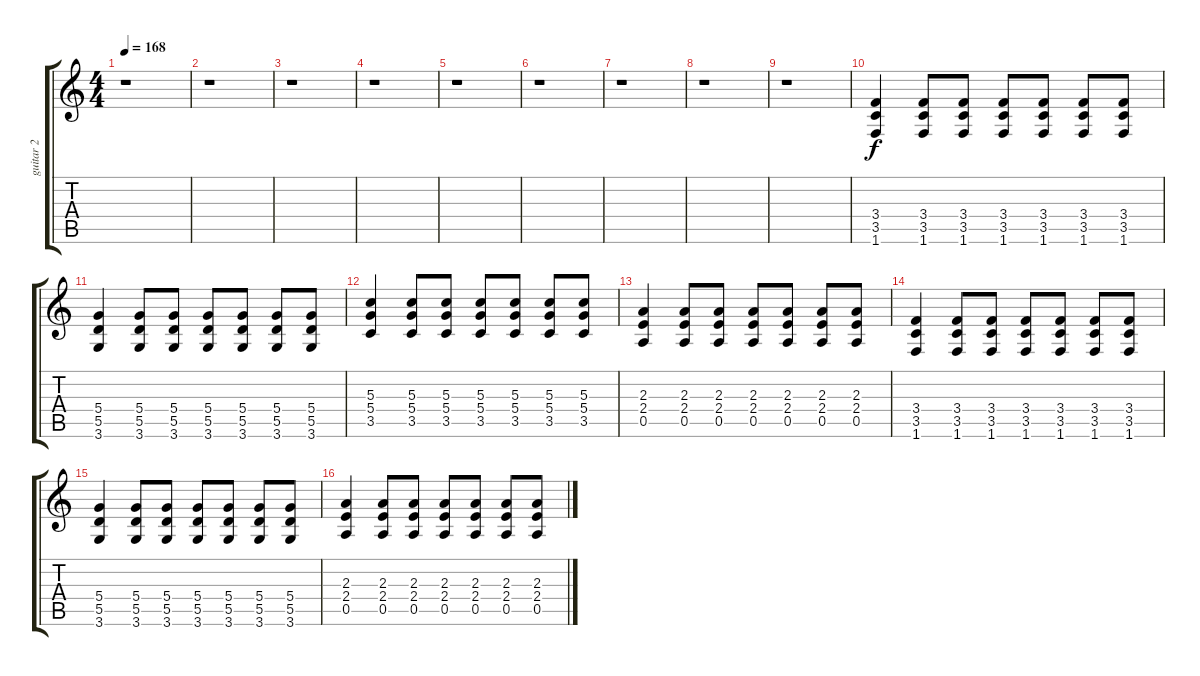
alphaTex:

\track ("guitar 2" "guitar 2") {instrument overdrivenguitar}
\staff {score tabs}
\tuning (E4 B3 G3 D3 A2 E2) {hide}
\ts (4 4)
\tempo 168
\clef g2
\ks c
r.1{dy f} |
r.1 |
r.1 |
r.1 |
r.1 |
r.1 |
r.1 |
r.1 |
r.1 |
(3.4 3.5 1.6).4 (3.4 3.5 1.6).8 (3.4 3.5 1.6).8 (3.4 3.5 1.6).8 (3.4 3.5 1.6).8 (3.4 3.5 1.6).8 (3.4 3.5 1.6).8 |
(5.4 5.5 3.6).4 (5.4 5.5 3.6).8 (5.4 5.5 3.6).8 (5.4 5.5 3.6).8 (5.4 5.5 3.6).8 (5.4 5.5 3.6).8 (5.4 5.5 3.6).8 |
(5.3 5.4 3.5).4 (5.3 5.4 3.5).8 (5.3 5.4 3.5).8 (5.3 5.4 3.5).8 (5.3 5.4 3.5).8 (5.3 5.4 3.5).8 (5.3 5.4 3.5).8 |
(2.3 2.4 0.5).4 (2.3 2.4 0.5).8 (2.3 2.4 0.5).8 (2.3 2.4 0.5).8 (2.3 2.4 0.5).8 (2.3 2.4 0.5).8 (2.3 2.4 0.5).8 |
(3.4 3.5 1.6).4 (3.4 3.5 1.6).8 (3.4 3.5 1.6).8 (3.4 3.5 1.6).8 (3.4 3.5 1.6).8 (3.4 3.5 1.6).8 (3.4 3.5 1.6).8 |
(5.4 5.5 3.6).4 (5.4 5.5 3.6).8 (5.4 5.5 3.6).8 (5.4 5.5 3.6).8 (5.4 5.5 3.6).8 (5.4 5.5 3.6).8 (5.4 5.5 3.6).8 |
(2.3 2.4 0.5).4 (2.3 2.4 0.5).8 (2.3 2.4 0.5).8 (2.3 2.4 0.5).8 (2.3 2.4 0.5).8 (2.3 2.4 0.5).8 (2.3 2.4 0.5).8
